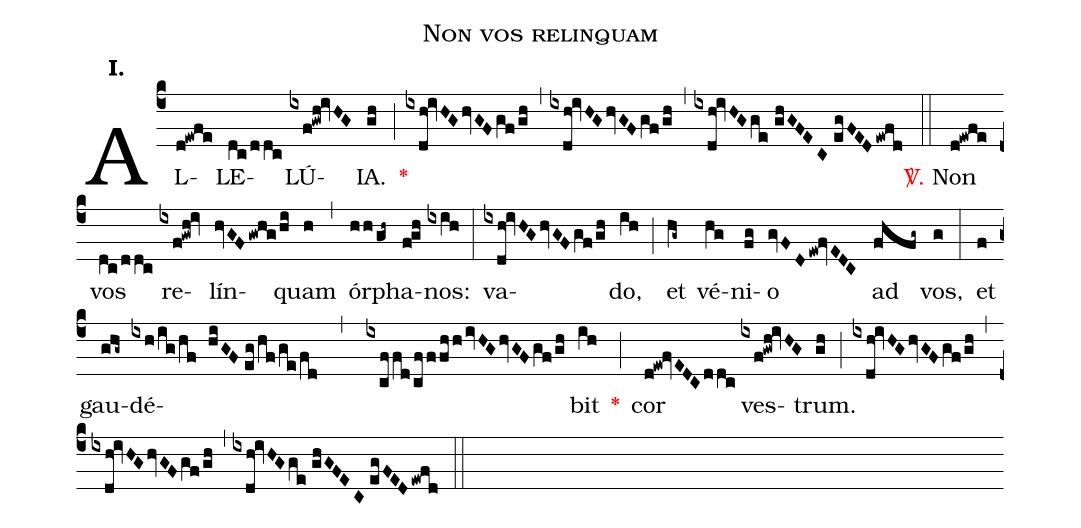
name:Non vos relinquam;
mode:I.;
office-part:Alleluia;
%%
(c4) AL(d!ewfe)LE(dc/ddc)LÚ(ixf!gwh!ivHG)IA.(gh) <v>\red{*}</v>(;) (ixdh!ivHG/hvGF/gf/gh) (,) (ixdh!ivHG/hvGF/gf/gh) (,) (ixdh!ivHG/ge//ghGFEC//egFED/ewfd) (::) <v>\red{\Vbar.}</v> Non(d!ewfe) vos(dc/ddc) re(ixf!gwh!iv)lín(hvGF/gwhg/hi)quam(h) (,) ór(hh/gh~)pha(f!gh)nos:(ixih) (:) va(ixdh!ivHG/hvGF/gf/gh)do,(ih) (;) et(hg~) vé(hg)ni(fg)o(gvFD/ew!fvEDC) ad(fhfg~) vos,(g) (:) et(f) gau(ghg~)dé(ixh/ig/hf hiGF//eg/hf/ge/fd , ixcffd/cfffhh/ivHG/hvGF/gf/gh)bit(ih) <v>\red{*}</v>(;) cor(d!ew!fvEDC/ddc) ves(ixf!gwh!ivHG)trum.(gh) (;) (ixdh!ivHG/hvGF/gf/gh) (,) (ixdh!ivHG/hvGF/gf/gh) (,) (ixdh!ivHG/ge//ghGFEC//egFED/ewfd) (::)
